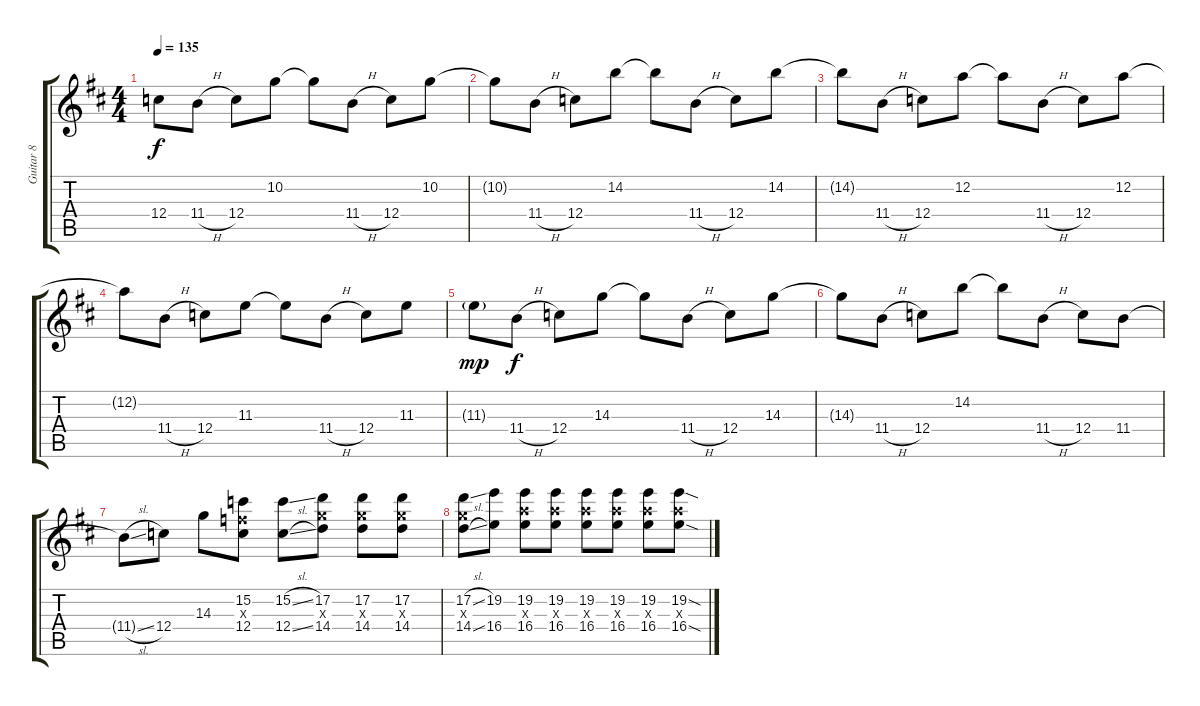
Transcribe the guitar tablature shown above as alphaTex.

\track ("Guitar 8" "Guitar 8") {instrument distortionguitar}
\staff {score tabs}
\tuning (D4 A3 F3 C3 G2 D2) {hide}
\ts (4 4)
\tempo 135
\clef g2
\ks d
12.4.8{dy f} 11.4{h}.8 12.4.8 10.2.8 10.2{t}.8 11.4{h}.8 12.4.8 10.2.8 |
10.2{t}.8 11.4{h}.8 12.4.8 14.2.8 14.2{t}.8 11.4{h}.8 12.4.8 14.2.8 |
14.2{t}.8 11.4{h}.8 12.4.8 12.2.8 12.2{t}.8 11.4{h}.8 12.4.8 12.2.8 |
12.2{t}.8 11.4{h}.8 12.4.8 11.3.8 11.3{t}.8 11.4{h}.8 12.4.8 11.3.8 |
11.3{g}.8{dy mp} 11.4{h}.8{dy f} 12.4.8 14.3.8 14.3{t}.8 11.4{h}.8 12.4.8 14.3.8 |
14.3{t}.8 11.4{h}.8 12.4.8 14.2.8 14.2{t}.8 11.4{h}.8 12.4.8 11.4.8 |
11.4{sl t}.8 12.4.8 14.3.8 (15.2 12.3{x} 12.4).8 (15.2{sl} 12.4{sl}).8 (17.2 14.3{x} 14.4).8 (17.2 14.3{x} 14.4).8 (17.2 14.3{x} 14.4).8 |
(17.2{sl} 14.3{x} 14.4{sl}).8 (19.2 16.4).8 (19.2 16.3{x} 16.4).8 (19.2 16.3{x} 16.4).8 (19.2 16.3{x} 16.4).8 (19.2 16.3{x} 16.4).8 (19.2 16.3{x} 16.4).8 (19.2{sod} 16.3{x} 16.4{sod}).8
